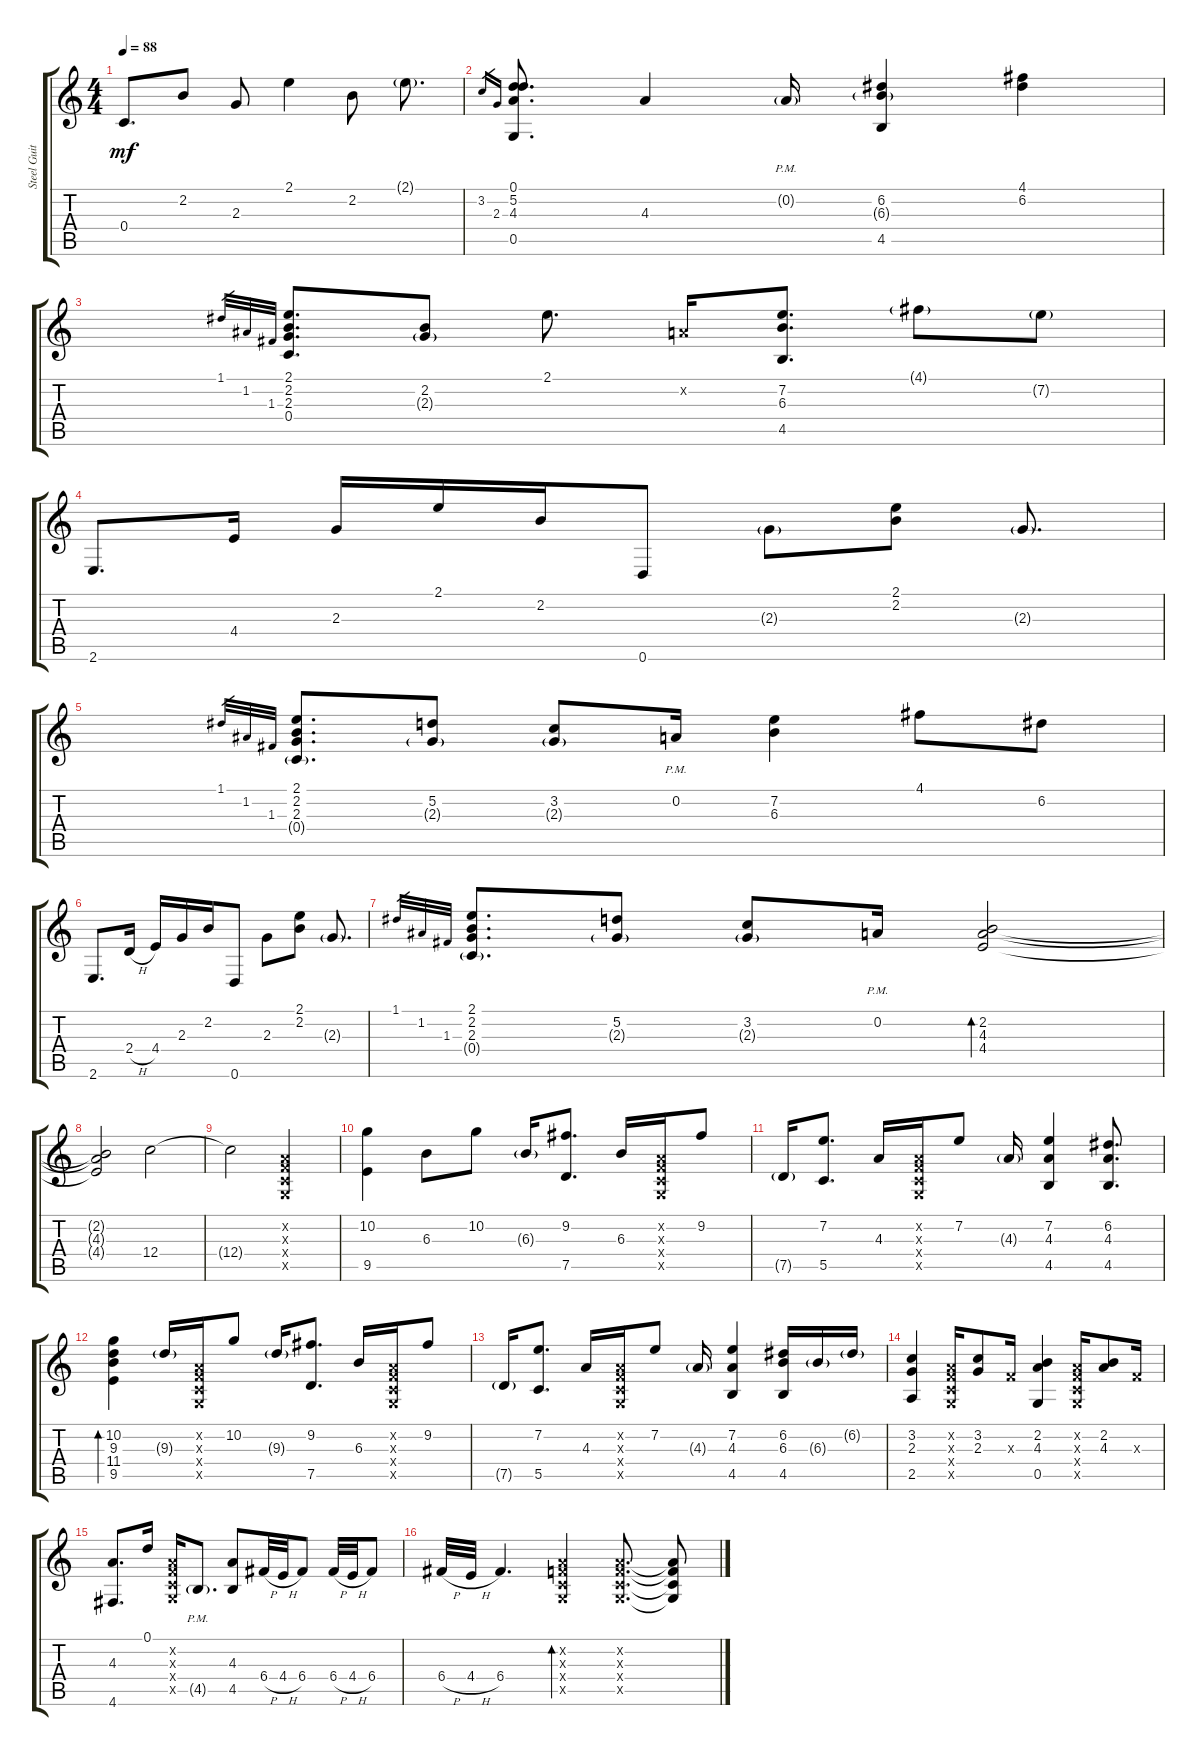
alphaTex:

\track ("Steel Guitar" "Steel Guit") {instrument acousticguitarsteel}
\staff {score tabs}
\tuning (D4 A3 F3 C3 G2 D2) {hide}
\ts (4 4)
\tempo 88
\clef g2
\ks c
0.4.8{d dy mf} 2.2.8 2.3.8 2.1.4 2.2.8 2.1{g}.8{d} |
3.2.16{gr} 2.3.16{gr} (0.1 5.2 4.3 0.5).8{d} 4.3.4 0.2{g pm}.16 (6.2 6.3{g} 4.5).4 (4.1 6.2).4 |
1.1.32{gr} 1.2.32{gr} 1.3.32{gr} (2.1 2.2 2.3 0.4).8{d} (2.2 2.3{g}).8 2.1.8{d} 0.2{x}.16 (7.2 6.3 4.5).8{d} 4.1{g}.8 7.2{g}.8 |
2.6.8{d} 4.4.16 2.3.16 2.1.16 2.2.16 0.6.8 2.3{g}.8 (2.1 2.2).8 2.3{g}.8{d} |
1.1.32{gr} 1.2.32{gr} 1.3.32{gr} (2.1 2.2 2.3 0.4{g}).8{d} (5.2 2.3{g}).8 (3.2 2.3{g}).8 0.2{pm}.16 (7.2 6.3).4 4.1.8 6.2.8 |
2.6.8{d} 2.4{h}.16 4.4.16 2.3.16 2.2.16 0.6.8 2.3.8 (2.1 2.2).8 2.3{g}.8{d} |
1.1.32{gr} 1.2.32{gr} 1.3.32{gr} (2.1 2.2 2.3 0.4{g}).8{d} (5.2 2.3{g}).8 (3.2 2.3{g}).8 0.2{pm}.16 (2.2 4.3 4.4).2{bd 120} |
(2.2{t} 4.3{t} 4.4{t}).2 12.4.2 |
12.4{t}.2 (0.2{x} 0.3{x} 0.4{x} 0.5{x}).2 |
(10.2 9.5).4 6.3.8 10.2.8 6.3{g}.16 (9.2 7.5).8{d} 6.3.16 (0.2{x} 0.3{x} 0.4{x} 0.5{x}).16 9.2.8 |
7.5{g}.16 (7.2 5.5).8{d} 4.3.16 (0.2{x} 0.3{x} 0.4{x} 0.5{x}).16 7.2.8 4.3{g}.16 (7.2 4.3 4.5).4 (6.2 4.3 4.5).8{d} |
(10.2 9.3 11.4 9.5).4{bd 60} 9.3{g}.16 (0.2{x} 0.3{x} 0.4{x} 0.5{x}).16 10.2.8 9.3{g}.16 (9.2 7.5).8{d} 6.3.16 (0.2{x} 0.3{x} 0.4{x} 0.5{x}).16 9.2.8 |
7.5{g}.16 (7.2 5.5).8{d} 4.3.16 (0.2{x} 0.3{x} 0.4{x} 0.5{x}).16 7.2.8 4.3{g}.16 (7.2 4.3 4.5).4 (6.2 6.3 4.5).16 6.3{g}.16 6.2{g}.16 |
(3.2 2.3 2.5).4 (0.2{x} 0.3{x} 0.4{x} 0.5{x}).16 (3.2 2.3).8 0.3{x}.16 (2.2 4.3 0.5).4 (0.2{x} 0.3{x} 0.4{x} 0.5{x}).16 (2.2 4.3).8 0.3{x}.16 |
(4.3 4.6).8{d} 0.1.16 (0.2{x} 0.3{x} 0.4{x} 0.5{x}).16 4.5{g pm}.8{d} (4.3 4.5).8 6.4{h}.32 4.4{h}.32 6.4.8 6.4{h}.32 4.4{h}.32 6.4.8 |
6.4{h}.32 4.4{h}.32 6.4.4{d} (0.2{x} 0.3{x} 0.4{x} 0.5{x}).4{bd 60} (0.2{x} 0.3{x} 0.4{x} 0.5{x}).8{d} (0.2{t} 0.3{t} 0.4{t} 0.5{t}).8
